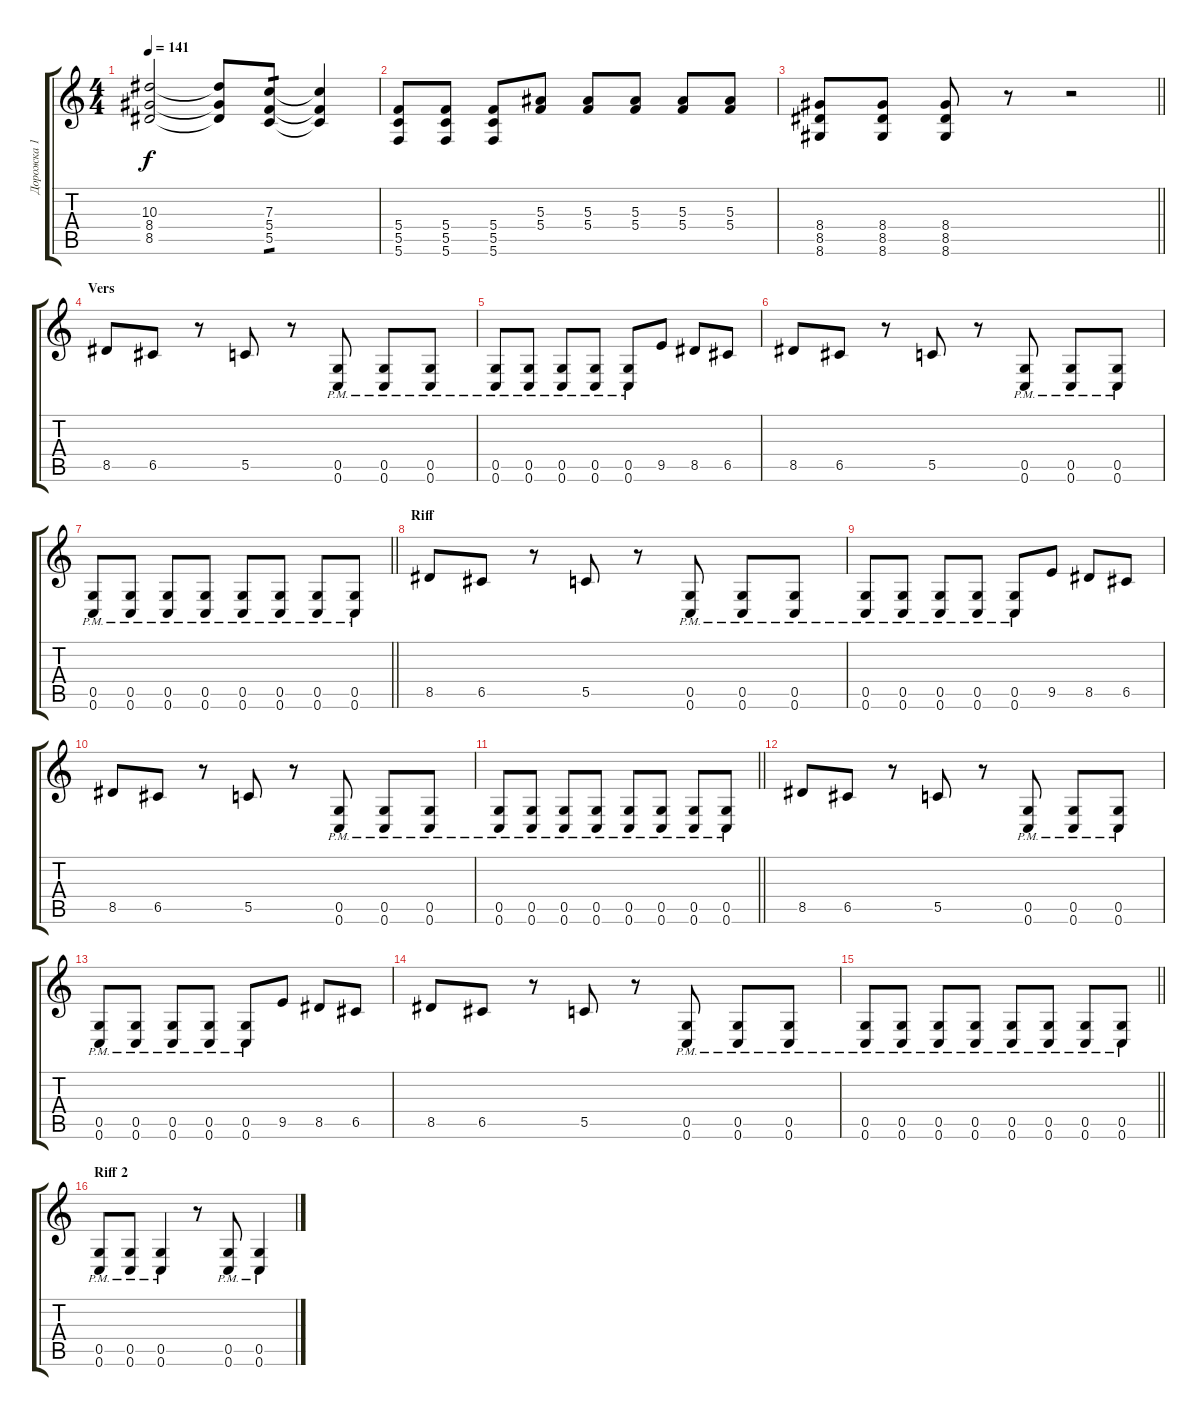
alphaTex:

\track ("Дорожка 1" "Дорожка 1") {instrument distortionguitar}
\staff {score tabs}
\tuning (D4 A3 F3 C3 G2 C2) {hide}
\ts (4 4)
\tempo 141
\clef g2
\ks c
(10.3{t} 8.4{t} 8.5{t}).2{dy f} (10.3{t} 8.4{t} 8.5{t}).8 (7.3 5.4 5.5).8{tp 1} (7.3{t} 5.4{t} 5.5{t}).4 |
(5.4 5.5 5.6).8 (5.4 5.5 5.6).8 (5.4 5.5 5.6).8 (5.3 5.4).8 (5.3 5.4).8 (5.3 5.4).8 (5.3 5.4).8 (5.3 5.4).8 |
\barLineRight lightlight
(8.4 8.5 8.6).8 (8.4 8.5 8.6).8 (8.4 8.5 8.6).8 r.8 r.2 |
\section ("" "Vers")
8.5.8 6.5.8 r.8 5.5.8 r.8 (0.5{pm} 0.6{pm}).8 (0.5{pm} 0.6{pm}).8 (0.5{pm} 0.6{pm}).8 |
(0.5{pm} 0.6{pm}).8 (0.5{pm} 0.6{pm}).8 (0.5{pm} 0.6{pm}).8 (0.5{pm} 0.6{pm}).8 (0.5{pm} 0.6{pm}).8 9.5.8 8.5.8 6.5.8 |
8.5.8 6.5.8 r.8 5.5.8 r.8 (0.5{pm} 0.6{pm}).8 (0.5{pm} 0.6{pm}).8 (0.5{pm} 0.6{pm}).8 |
\barLineRight lightlight
(0.5{pm} 0.6{pm}).8 (0.5{pm} 0.6{pm}).8 (0.5{pm} 0.6{pm}).8 (0.5{pm} 0.6{pm}).8 (0.5{pm} 0.6{pm}).8 (0.5{pm} 0.6{pm}).8 (0.5{pm} 0.6{pm}).8 (0.5{pm} 0.6{pm}).8 |
\section ("" "Riff")
8.5.8 6.5.8 r.8 5.5.8 r.8 (0.5{pm} 0.6{pm}).8 (0.5{pm} 0.6{pm}).8 (0.5{pm} 0.6{pm}).8 |
(0.5{pm} 0.6{pm}).8 (0.5{pm} 0.6{pm}).8 (0.5{pm} 0.6{pm}).8 (0.5{pm} 0.6{pm}).8 (0.5{pm} 0.6{pm}).8 9.5.8 8.5.8 6.5.8 |
8.5.8 6.5.8 r.8 5.5.8 r.8 (0.5{pm} 0.6{pm}).8 (0.5{pm} 0.6{pm}).8 (0.5{pm} 0.6{pm}).8 |
\barLineRight lightlight
(0.5{pm} 0.6{pm}).8 (0.5{pm} 0.6{pm}).8 (0.5{pm} 0.6{pm}).8 (0.5{pm} 0.6{pm}).8 (0.5{pm} 0.6{pm}).8 (0.5{pm} 0.6{pm}).8 (0.5{pm} 0.6{pm}).8 (0.5{pm} 0.6{pm}).8 |
8.5.8 6.5.8 r.8 5.5.8 r.8 (0.5{pm} 0.6{pm}).8 (0.5{pm} 0.6{pm}).8 (0.5{pm} 0.6{pm}).8 |
(0.5{pm} 0.6{pm}).8 (0.5{pm} 0.6{pm}).8 (0.5{pm} 0.6{pm}).8 (0.5{pm} 0.6{pm}).8 (0.5{pm} 0.6{pm}).8 9.5.8 8.5.8 6.5.8 |
8.5.8 6.5.8 r.8 5.5.8 r.8 (0.5{pm} 0.6{pm}).8 (0.5{pm} 0.6{pm}).8 (0.5{pm} 0.6{pm}).8 |
\barLineRight lightlight
(0.5{pm} 0.6{pm}).8 (0.5{pm} 0.6{pm}).8 (0.5{pm} 0.6{pm}).8 (0.5{pm} 0.6{pm}).8 (0.5{pm} 0.6{pm}).8 (0.5{pm} 0.6{pm}).8 (0.5{pm} 0.6{pm}).8 (0.5{pm} 0.6{pm}).8 |
\section ("" "Riff 2")
(0.5{pm} 0.6{pm}).8 (0.5{pm} 0.6{pm}).8 (0.5{pm} 0.6{pm}).4 r.8 (0.5{pm} 0.6{pm}).8 (0.5{pm} 0.6{pm}).4
